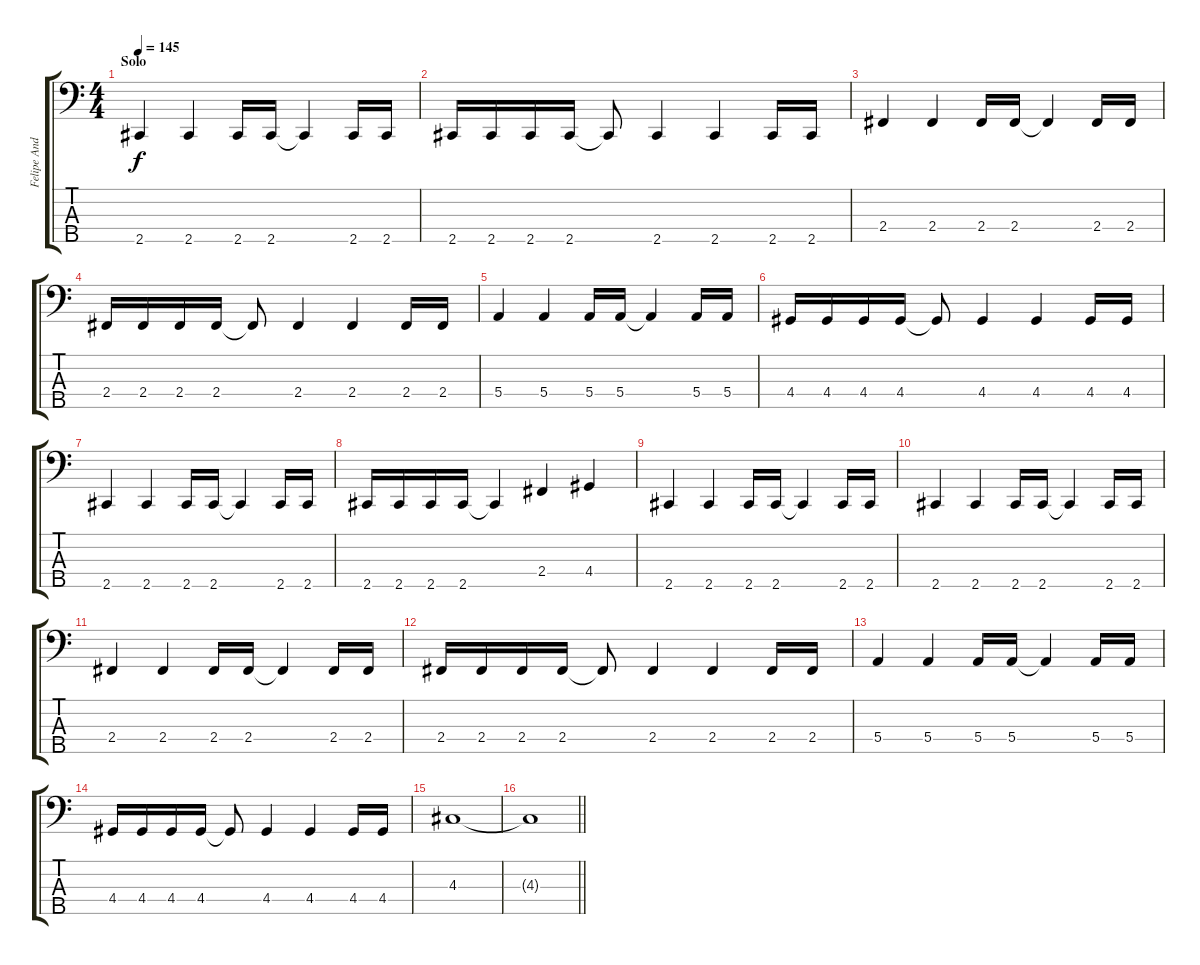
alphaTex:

\track ("Felipe Andreoli" "Felipe And") {instrument electricbassfinger}
\staff {score tabs}
\tuning (G2 D2 A1 E1 B0) {hide}
\ts (4 4)
\section ("" "Solo")
\tempo 145
\clef f4
\ks c
2.5.4{dy f} 2.5.4 2.5.16 2.5.16 2.5{t}.4 2.5.16 2.5.16 |
2.5.16 2.5.16 2.5.16 2.5.16 2.5{t}.8 2.5.4 2.5.4 2.5.16 2.5.16 |
2.4.4 2.4.4 2.4.16 2.4.16 2.4{t}.4 2.4.16 2.4.16 |
2.4.16 2.4.16 2.4.16 2.4.16 2.4{t}.8 2.4.4 2.4.4 2.4.16 2.4.16 |
5.4.4 5.4.4 5.4.16 5.4.16 5.4{t}.4 5.4.16 5.4.16 |
4.4.16 4.4.16 4.4.16 4.4.16 4.4{t}.8 4.4.4 4.4.4 4.4.16 4.4.16 |
2.5.4 2.5.4 2.5.16 2.5.16 2.5{t}.4 2.5.16 2.5.16 |
2.5.16 2.5.16 2.5.16 2.5.16 2.5{t}.4 2.4.4 4.4.4 |
2.5.4 2.5.4 2.5.16 2.5.16 2.5{t}.4 2.5.16 2.5.16 |
2.5.4 2.5.4 2.5.16 2.5.16 2.5{t}.4 2.5.16 2.5.16 |
2.4.4 2.4.4 2.4.16 2.4.16 2.4{t}.4 2.4.16 2.4.16 |
2.4.16 2.4.16 2.4.16 2.4.16 2.4{t}.8 2.4.4 2.4.4 2.4.16 2.4.16 |
5.4.4 5.4.4 5.4.16 5.4.16 5.4{t}.4 5.4.16 5.4.16 |
4.4.16 4.4.16 4.4.16 4.4.16 4.4{t}.8 4.4.4 4.4.4 4.4.16 4.4.16 |
4.3.1 |
\barLineRight lightlight
4.3{t}.1
